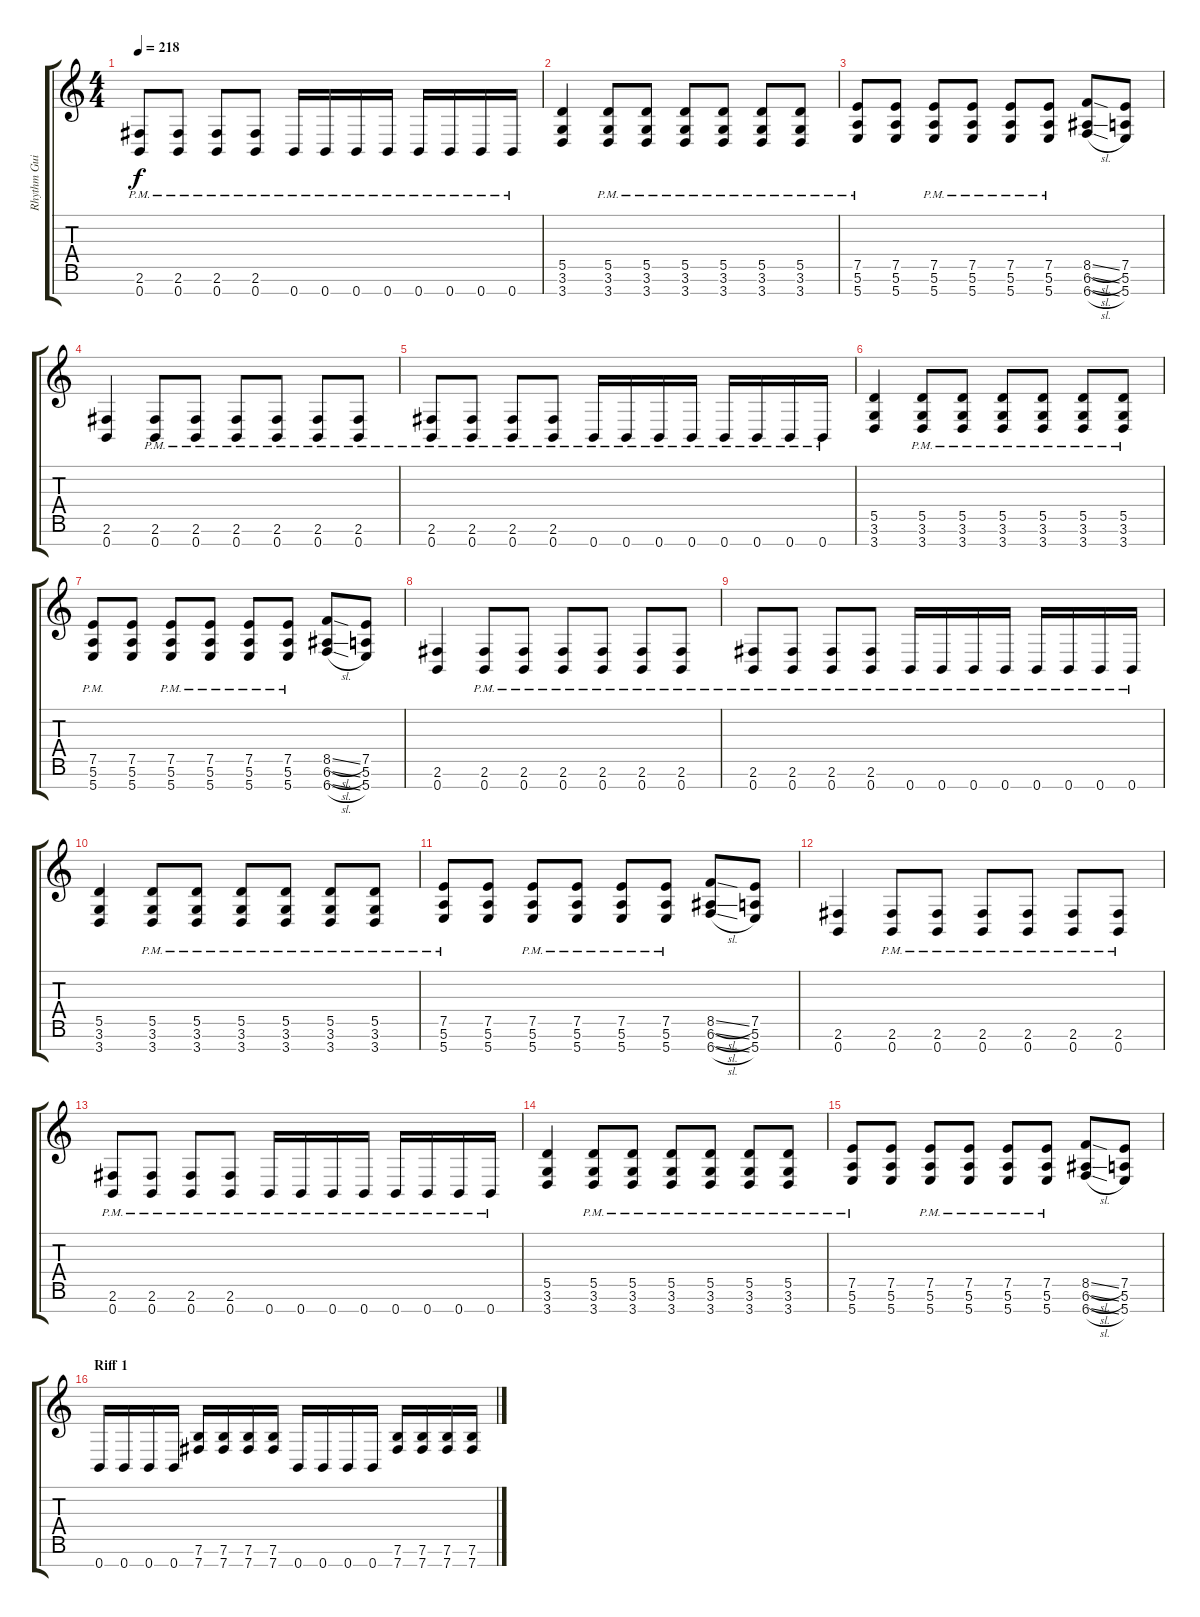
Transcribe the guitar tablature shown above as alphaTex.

\track ("Rhythm Guitar R" "Rhythm Gui") {instrument distortionguitar}
\staff {score tabs}
\tuning (E4 B3 G3 D3 A2 E2 B1) {hide}
\ts (4 4)
\tempo 218
\clef g2
\ks c
(2.6{pm} 0.7{pm}).8{dy f} (2.6{pm} 0.7{pm}).8 (2.6{pm} 0.7{pm}).8 (2.6{pm} 0.7{pm}).8 0.7{pm}.16 0.7{pm}.16 0.7{pm}.16 0.7{pm}.16 0.7{pm}.16 0.7{pm}.16 0.7{pm}.16 0.7{pm}.16 |
(5.5 3.6 3.7).4 (5.5{pm} 3.6{pm} 3.7{pm}).8 (5.5{pm} 3.6{pm} 3.7{pm}).8 (5.5{pm} 3.6{pm} 3.7{pm}).8 (5.5{pm} 3.6{pm} 3.7{pm}).8 (5.5{pm} 3.6{pm} 3.7{pm}).8 (5.5{pm} 3.6{pm} 3.7{pm}).8 |
(7.5{pm} 5.6{pm} 5.7{pm}).8 (7.5 5.6 5.7).8 (7.5{pm} 5.6{pm} 5.7{pm}).8 (7.5{pm} 5.6{pm} 5.7{pm}).8 (7.5{pm} 5.6{pm} 5.7{pm}).8 (7.5{pm} 5.6{pm} 5.7{pm}).8 (8.5{sl} 6.6{sl} 6.7{sl}).8 (7.5 5.6 5.7).8 |
(2.6 0.7).4 (2.6{pm} 0.7{pm}).8 (2.6{pm} 0.7{pm}).8 (2.6{pm} 0.7{pm}).8 (2.6{pm} 0.7{pm}).8 (2.6{pm} 0.7{pm}).8 (2.6{pm} 0.7{pm}).8 |
(2.6{pm} 0.7{pm}).8 (2.6{pm} 0.7{pm}).8 (2.6{pm} 0.7{pm}).8 (2.6{pm} 0.7{pm}).8 0.7{pm}.16 0.7{pm}.16 0.7{pm}.16 0.7{pm}.16 0.7{pm}.16 0.7{pm}.16 0.7{pm}.16 0.7{pm}.16 |
(5.5 3.6 3.7).4 (5.5{pm} 3.6{pm} 3.7{pm}).8 (5.5{pm} 3.6{pm} 3.7{pm}).8 (5.5{pm} 3.6{pm} 3.7{pm}).8 (5.5{pm} 3.6{pm} 3.7{pm}).8 (5.5{pm} 3.6{pm} 3.7{pm}).8 (5.5{pm} 3.6{pm} 3.7{pm}).8 |
(7.5{pm} 5.6{pm} 5.7{pm}).8 (7.5 5.6 5.7).8 (7.5{pm} 5.6{pm} 5.7{pm}).8 (7.5{pm} 5.6{pm} 5.7{pm}).8 (7.5{pm} 5.6{pm} 5.7{pm}).8 (7.5{pm} 5.6{pm} 5.7{pm}).8 (8.5{sl} 6.6{sl} 6.7{sl}).8 (7.5 5.6 5.7).8 |
(2.6 0.7).4 (2.6{pm} 0.7{pm}).8 (2.6{pm} 0.7{pm}).8 (2.6{pm} 0.7{pm}).8 (2.6{pm} 0.7{pm}).8 (2.6{pm} 0.7{pm}).8 (2.6{pm} 0.7{pm}).8 |
(2.6{pm} 0.7{pm}).8 (2.6{pm} 0.7{pm}).8 (2.6{pm} 0.7{pm}).8 (2.6{pm} 0.7{pm}).8 0.7{pm}.16 0.7{pm}.16 0.7{pm}.16 0.7{pm}.16 0.7{pm}.16 0.7{pm}.16 0.7{pm}.16 0.7{pm}.16 |
(5.5 3.6 3.7).4 (5.5{pm} 3.6{pm} 3.7{pm}).8 (5.5{pm} 3.6{pm} 3.7{pm}).8 (5.5{pm} 3.6{pm} 3.7{pm}).8 (5.5{pm} 3.6{pm} 3.7{pm}).8 (5.5{pm} 3.6{pm} 3.7{pm}).8 (5.5{pm} 3.6{pm} 3.7{pm}).8 |
(7.5{pm} 5.6{pm} 5.7{pm}).8 (7.5 5.6 5.7).8 (7.5{pm} 5.6{pm} 5.7{pm}).8 (7.5{pm} 5.6{pm} 5.7{pm}).8 (7.5{pm} 5.6{pm} 5.7{pm}).8 (7.5{pm} 5.6{pm} 5.7{pm}).8 (8.5{sl} 6.6{sl} 6.7{sl}).8 (7.5 5.6 5.7).8 |
(2.6 0.7).4 (2.6{pm} 0.7{pm}).8 (2.6{pm} 0.7{pm}).8 (2.6{pm} 0.7{pm}).8 (2.6{pm} 0.7{pm}).8 (2.6{pm} 0.7{pm}).8 (2.6{pm} 0.7{pm}).8 |
(2.6{pm} 0.7{pm}).8 (2.6{pm} 0.7{pm}).8 (2.6{pm} 0.7{pm}).8 (2.6{pm} 0.7{pm}).8 0.7{pm}.16 0.7{pm}.16 0.7{pm}.16 0.7{pm}.16 0.7{pm}.16 0.7{pm}.16 0.7{pm}.16 0.7{pm}.16 |
(5.5 3.6 3.7).4 (5.5{pm} 3.6{pm} 3.7{pm}).8 (5.5{pm} 3.6{pm} 3.7{pm}).8 (5.5{pm} 3.6{pm} 3.7{pm}).8 (5.5{pm} 3.6{pm} 3.7{pm}).8 (5.5{pm} 3.6{pm} 3.7{pm}).8 (5.5{pm} 3.6{pm} 3.7{pm}).8 |
(7.5{pm} 5.6{pm} 5.7{pm}).8 (7.5 5.6 5.7).8 (7.5{pm} 5.6{pm} 5.7{pm}).8 (7.5{pm} 5.6{pm} 5.7{pm}).8 (7.5{pm} 5.6{pm} 5.7{pm}).8 (7.5{pm} 5.6{pm} 5.7{pm}).8 (8.5{sl} 6.6{sl} 6.7{sl}).8 (7.5 5.6 5.7).8 |
\section ("" "Riff 1")
0.7.16 0.7.16 0.7.16 0.7.16 (7.6 7.7).16 (7.6 7.7).16 (7.6 7.7).16 (7.6 7.7).16 0.7.16 0.7.16 0.7.16 0.7.16 (7.6 7.7).16 (7.6 7.7).16 (7.6 7.7).16 (7.6 7.7).16
